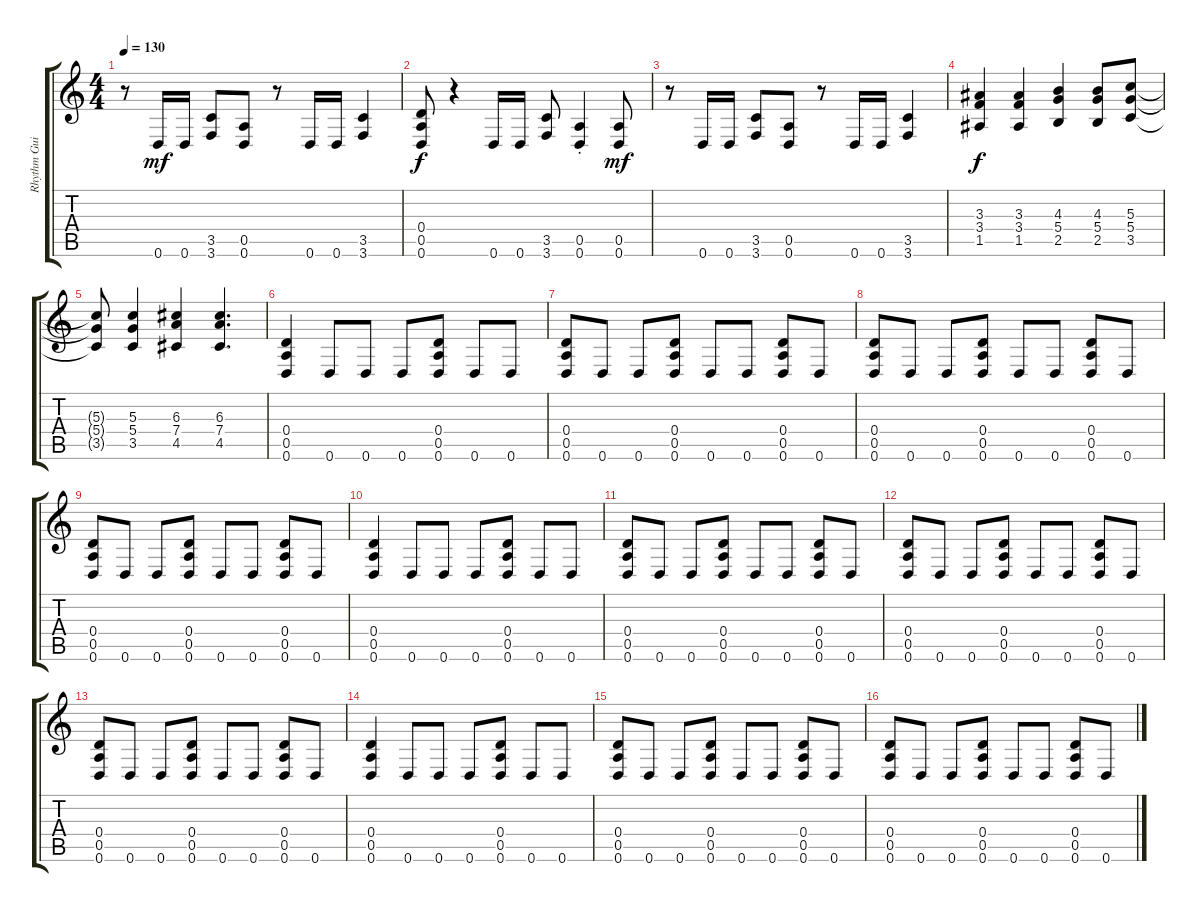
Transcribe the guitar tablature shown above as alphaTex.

\track ("Rhythm Guitar 1" "Rhythm Gui") {instrument distortionguitar}
\staff {score tabs}
\tuning (E4 B3 G3 D3 A2 D2) {hide}
\ts (4 4)
\tempo 130
\clef g2
\ks c
r.8{dy mf} 0.6.16 0.6.16 (3.5 3.6).8 (0.5 0.6).8 r.8 0.6.16 0.6.16 (3.5 3.6).4 |
(0.4 0.5 0.6).8{dy f} r.4 0.6.16 0.6.16 (3.5 3.6).8 (0.5{st} 0.6{st}).4 (0.5 0.6).8{dy mf} |
r.8 0.6.16 0.6.16 (3.5 3.6).8 (0.5 0.6).8 r.8 0.6.16 0.6.16 (3.5 3.6).4 |
(3.3 3.4 1.5).4{dy f} (3.3 3.4 1.5).4 (4.3 5.4 2.5).4 (4.3 5.4 2.5).8 (5.3 5.4 3.5).8 |
(5.3{t} 5.4{t} 3.5{t}).8 (5.3 5.4 3.5).4 (6.3 7.4 4.5).4 (6.3 7.4 4.5).4{d} |
(0.4 0.5 0.6).4 0.6.8 0.6.8 0.6.8 (0.4 0.5 0.6).8 0.6.8 0.6.8 |
(0.4 0.5 0.6).8 0.6.8 0.6.8 (0.4 0.5 0.6).8 0.6.8 0.6.8 (0.4 0.5 0.6).8 0.6.8 |
(0.4 0.5 0.6).8 0.6.8 0.6.8 (0.4 0.5 0.6).8 0.6.8 0.6.8 (0.4 0.5 0.6).8 0.6.8 |
(0.4 0.5 0.6).8 0.6.8 0.6.8 (0.4 0.5 0.6).8 0.6.8 0.6.8 (0.4 0.5 0.6).8 0.6.8 |
(0.4 0.5 0.6).4 0.6.8 0.6.8 0.6.8 (0.4 0.5 0.6).8 0.6.8 0.6.8 |
(0.4 0.5 0.6).8 0.6.8 0.6.8 (0.4 0.5 0.6).8 0.6.8 0.6.8 (0.4 0.5 0.6).8 0.6.8 |
(0.4 0.5 0.6).8 0.6.8 0.6.8 (0.4 0.5 0.6).8 0.6.8 0.6.8 (0.4 0.5 0.6).8 0.6.8 |
(0.4 0.5 0.6).8 0.6.8 0.6.8 (0.4 0.5 0.6).8 0.6.8 0.6.8 (0.4 0.5 0.6).8 0.6.8 |
(0.4 0.5 0.6).4 0.6.8 0.6.8 0.6.8 (0.4 0.5 0.6).8 0.6.8 0.6.8 |
(0.4 0.5 0.6).8 0.6.8 0.6.8 (0.4 0.5 0.6).8 0.6.8 0.6.8 (0.4 0.5 0.6).8 0.6.8 |
(0.4 0.5 0.6).8 0.6.8 0.6.8 (0.4 0.5 0.6).8 0.6.8 0.6.8 (0.4 0.5 0.6).8 0.6.8
